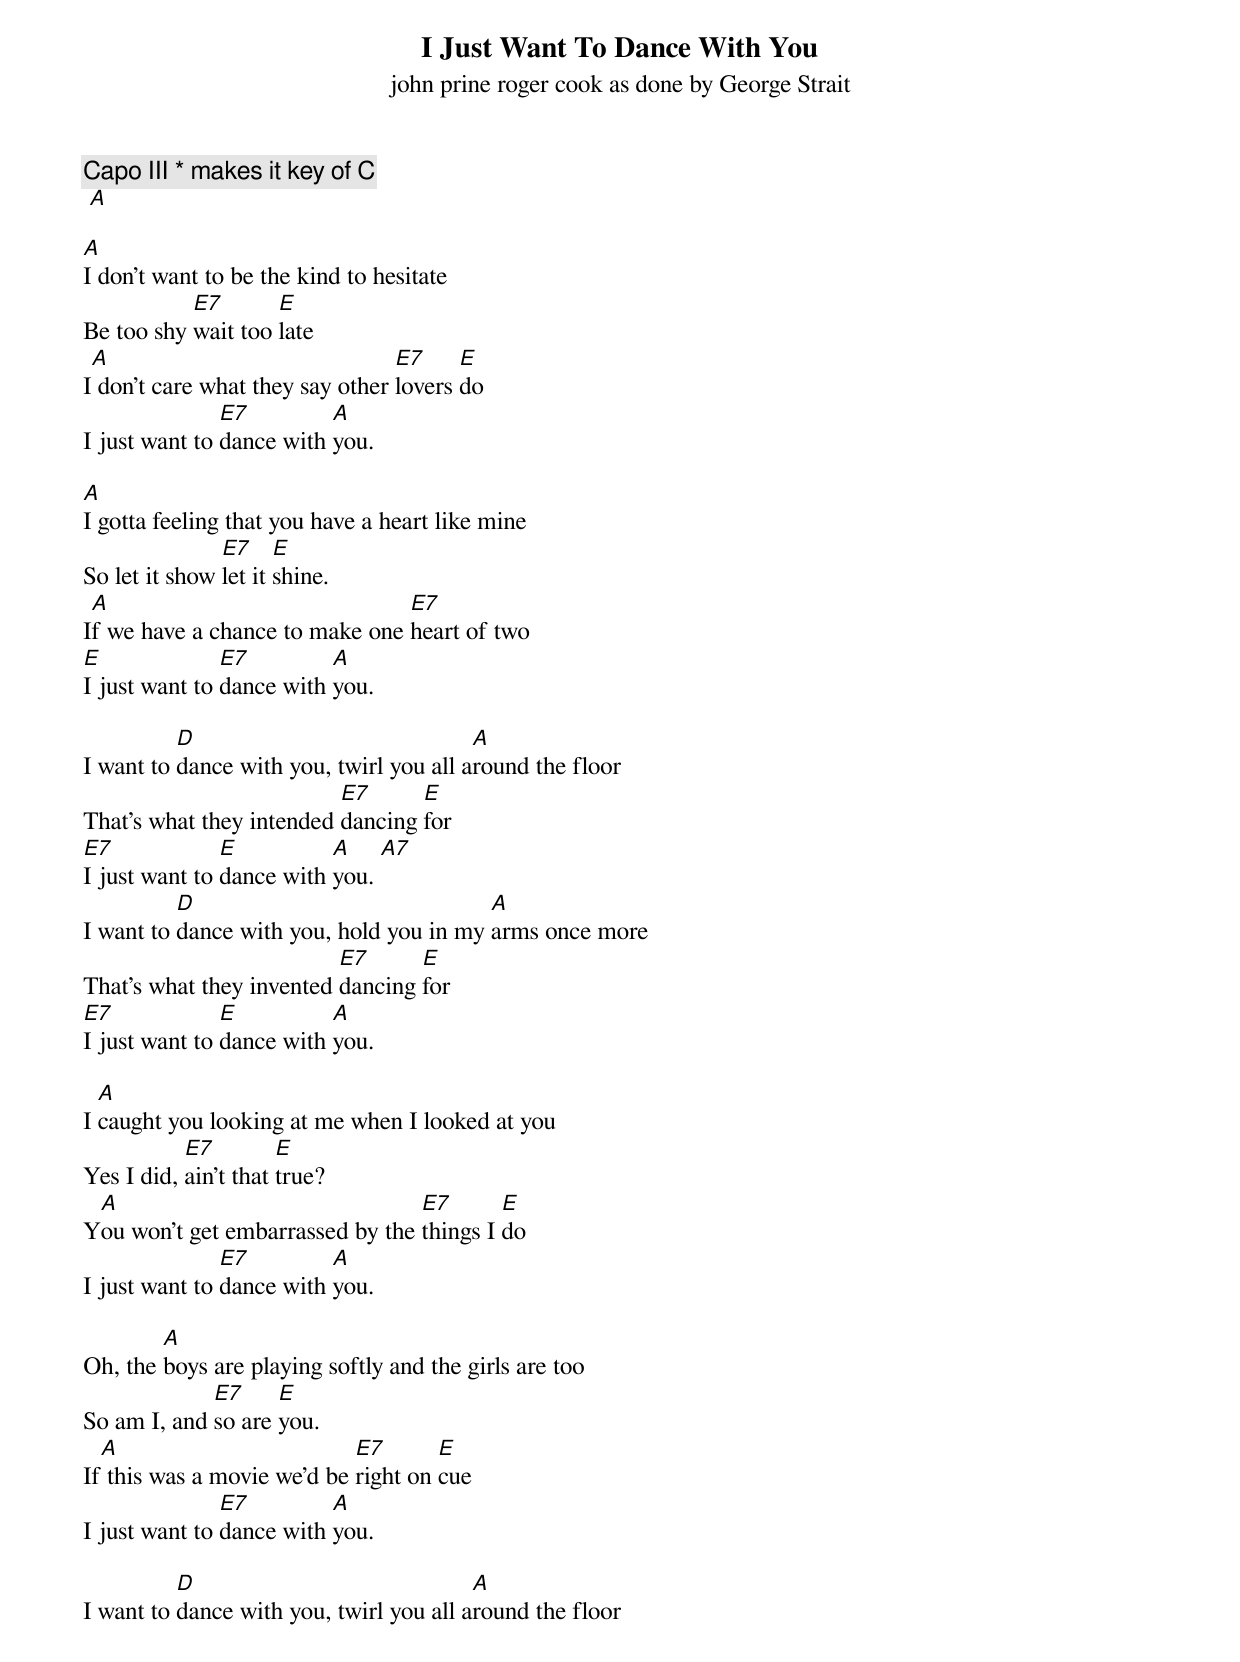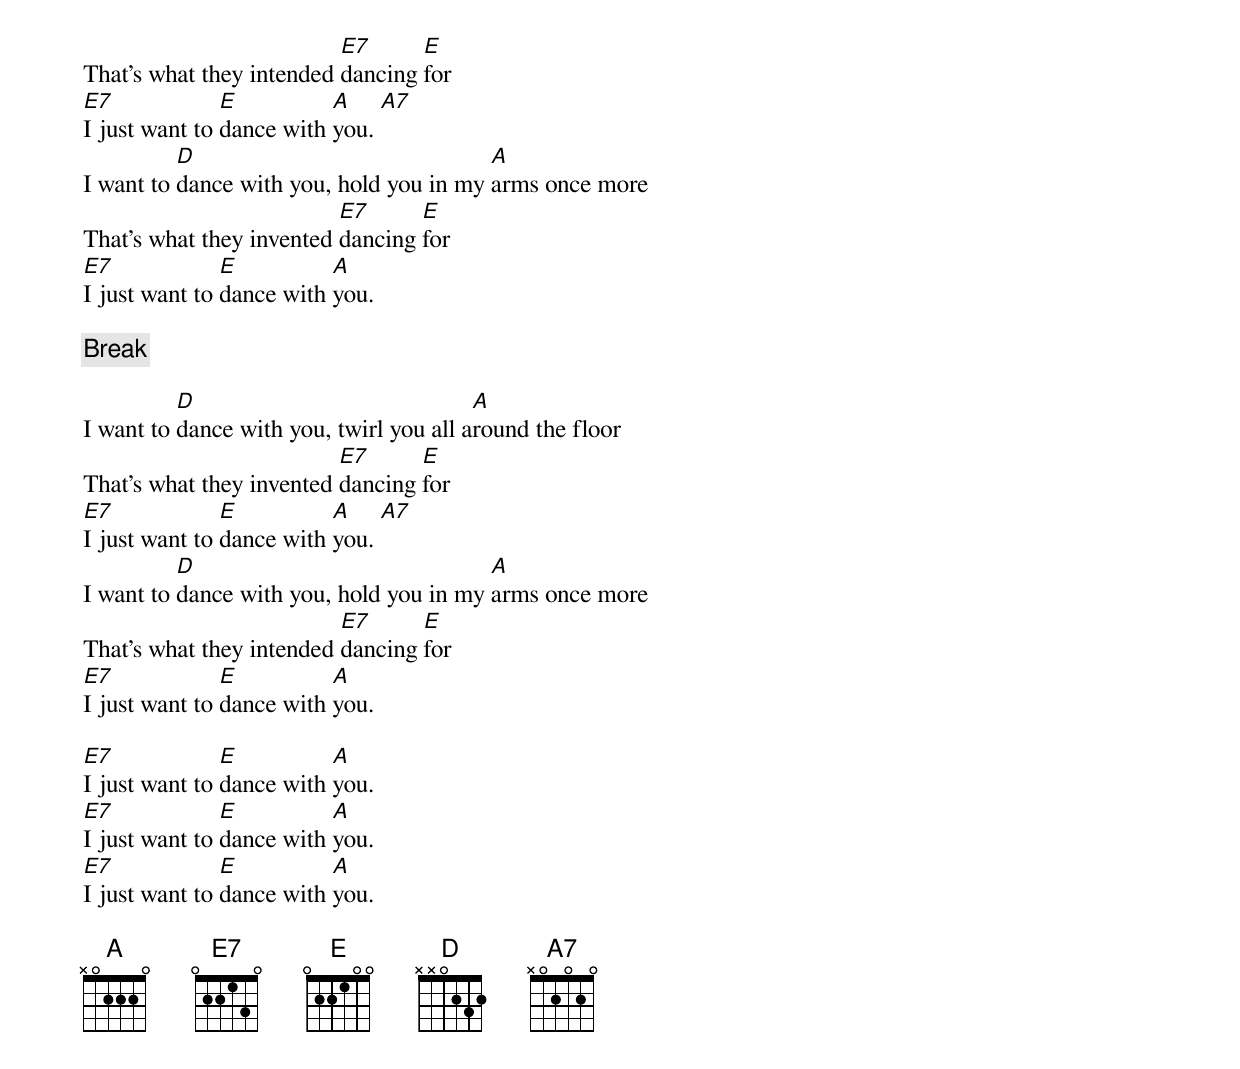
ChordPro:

{title: I Just Want To Dance With You}
{subtitle: john prine roger cook as done by George Strait}
{c:Capo III * makes it key of C}
 [A]

[A]I don't want to be the kind to hesitate
Be too shy [E7]wait too [E]late
I[A] don't care what they say other [E7]lovers [E]do
I just want to [E7]dance with [A]you.

[A]I gotta feeling that you have a heart like mine
So let it show [E7]let it [E]shine.
I[A]f we have a chance to make one [E7]heart of two
[E]I just want to [E7]dance with [A]you.

I want to [D]dance with you, twirl you all a[A]round the floor
That's what they intended [E7]dancing [E]for
[E7]I just want to [E]dance with [A]you. [A7]
I want to [D]dance with you, hold you in my [A]arms once more
That's what they invented [E7]dancing [E]for
[E7]I just want to [E]dance with [A]you.

I [A]caught you looking at me when I looked at you
Yes I did, [E7]ain't that [E]true?
Y[A]ou won't get embarrassed by the [E7]things I [E]do
I just want to [E7]dance with [A]you.

Oh, the [A]boys are playing softly and the girls are too
So am I, and [E7]so are [E]you.
If[A] this was a movie we'd be [E7]right on [E]cue
I just want to [E7]dance with [A]you.

I want to [D]dance with you, twirl you all a[A]round the floor
That's what they intended [E7]dancing [E]for
[E7]I just want to [E]dance with [A]you. [A7]
I want to [D]dance with you, hold you in my [A]arms once more
That's what they invented [E7]dancing [E]for
[E7]I just want to [E]dance with [A]you.

{c:Break}

I want to [D]dance with you, twirl you all a[A]round the floor
That's what they invented [E7]dancing [E]for
[E7]I just want to [E]dance with [A]you. [A7]
I want to [D]dance with you, hold you in my [A]arms once more
That's what they intended [E7]dancing [E]for
[E7]I just want to [E]dance with [A]you.

[E7]I just want to [E]dance with [A]you.
[E7]I just want to [E]dance with [A]you.
[E7]I just want to [E]dance with [A]you.

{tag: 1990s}
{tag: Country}
